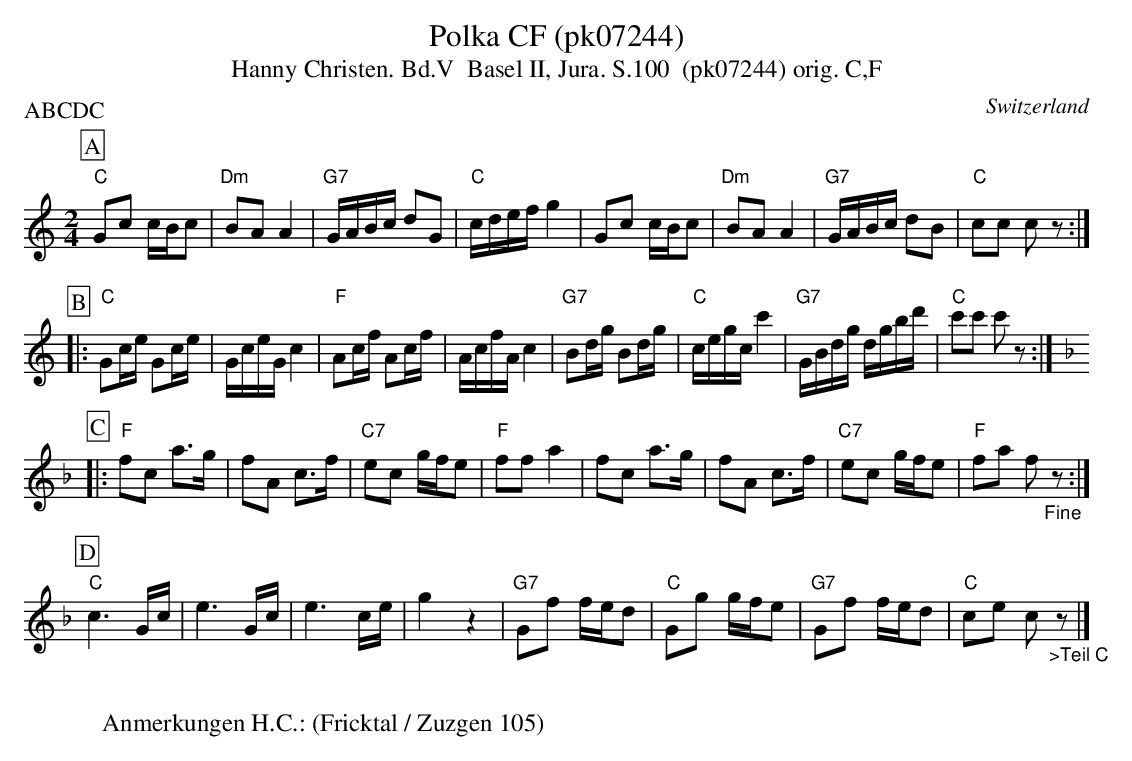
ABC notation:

X:1
T: Polka CF (pk07244)
T:Hanny Christen. Bd.V  Basel II, Jura. S.100  (pk07244) orig. C,F
P:ABCDC
M:2/4
L:1/16
O:Switzerland
K:C major
[P:A] "C"G2c2 cBc2 | "Dm"B2A2A4 | "G7"GABc d2G2 | "C"cdef g4 | G2c2 cBc2 | "Dm"B2A2A4 | "G7"GABc d2B2 | "C"c2c2 c2z2 :|
[P:B] |: "C"G2ce G2ce | GceGc4 | "F"A2cf A2cf | AcfA c4 | "G7"B2dg B2dg | "C"cegcc'4 | "G7"GBdg dgbd' | "C"c'2c'2 c'2z2 :| [K:F] [L:1/8]
[P:C] |: "F"fc a>g | fA c>f | "C7"ec g/f/e | "F"ffa2 | fc a>g | fA c>f | "C7"ec g/f/e | "F"fa f"_Fine"z :|
 [P:D] "C"c3G/c/ | e3G/c/ | e3c/e/ | g2z2 | "G7"Gf f/e/d | "C"Gg g/f/e | "G7"Gf f/e/d | "C"ce c"_>Teil C"z |]
W:
W:Anmerkungen H.C.: (Fricktal / Zuzgen 105)
